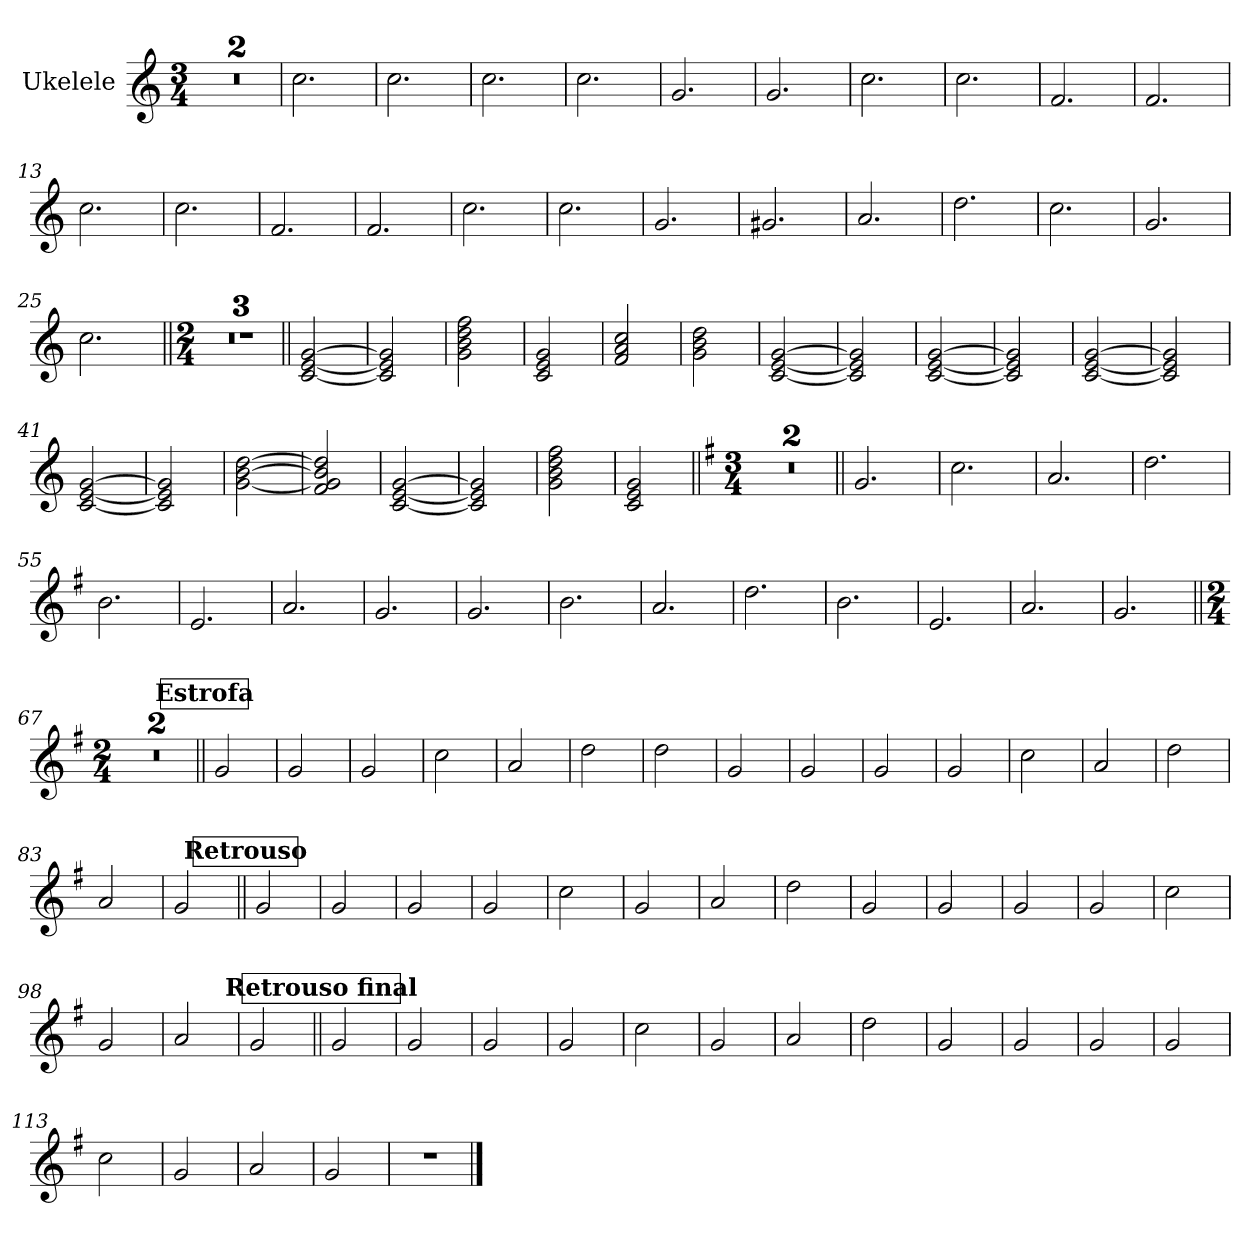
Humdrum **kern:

**kern
*part1
*staff1
*I"Ukelele
*I'Uk.
*clefG2
*k[]
*M3/4
=1
2.r
=2
2.r
=3
2.cc\
=4
2.cc\
=5
2.cc\
=6
2.cc\
=7
2.g/
=8
2.g/
=9
2.cc\
=10
2.cc\
=11
2.f/
=12
2.f/
=13
2.cc\
=14
2.cc\
=15
2.f/
=16
2.f/
=17
2.cc\
=18
2.cc\
!!LO:LB:g=z
=19
2.g/
=20
2.g#X/
=21
2.a/
=22
2.dd\
=23
2.cc\
=24
2.g/
=25
2.cc\
=26||
*M2/4
2r
=27
2r
=28
2r
=29||
[2c/ [2e/ [2g/
=30
2c/] 2e/] 2g/]
=31
2g\ 2b\ 2dd\ 2ff\
=32
2c/ 2e/ 2g/
=33
2f/ 2a/ 2cc/
=34
2g\ 2b\ 2dd\
=35
[2c/ [2e/ [2g/
=36
2c/] 2e/] 2g/]
!!LO:LB:g=z
=37
[2c/ [2e/ [2g/
=38
2c/] 2e/] 2g/]
=39
[2c/ [2e/ [2g/
=40
2c/] 2e/] 2g/]
=41
[2c/ [2e/ [2g/
=42
2c/] 2e/] 2g/]
=43
[2g\ [2b\ [2dd\
=44
2f/ 2g/] 2b/] 2dd/]
=45
[2c/ [2e/ [2g/
=46
2c/] 2e/] 2g/]
=47
2g\ 2b\ 2dd\ 2ff\
=48
2c/ 2e/ 2g/
=49||
*k[f#]
*M3/4
2.r
=50
2.r
=51||
2.g/
=52
2.cc\
=53
2.a/
=54
2.dd\
!!LO:LB:g=z
=55
2.b\
=56
2.e/
=57
2.a/
=58
2.g/
=59
2.g/
=60
2.b\
=61
2.a/
=62
2.dd\
=63
2.b\
=64
2.e/
=65
2.a/
=66
2.g/
=67||
*M2/4
2r
=68
2r
!!LO:REH:place=s1:a:B:fs=14:t=Estrofa
=69||
2g/
=70
2g/
=71
2g/
=72
2cc\
!!LO:LB:g=z
=73
2a/
=74
2dd\
=75
2dd\
=76
2g/
=77
2g/
=78
2g/
=79
2g/
=80
2cc\
=81
2a/
=82
2dd\
=83
2a/
=84
2g/
!!LO:REH:place=s1:a:B:fs=14:t=Retrouso
=85||
2g/
=86
2g/
=87
2g/
=88
2g/
=89
2cc\
=90
2g/
!!LO:LB:g=z
=91
2a/
=92
2dd\
=93
2g/
=94
2g/
=95
2g/
=96
2g/
=97
2cc\
=98
2g/
=99
2a/
=100
2g/
!!LO:REH:place=s1:a:B:fs=14:t=Retrouso final
=101||
2g/
=102
2g/
=103
2g/
=104
2g/
=105
2cc\
=106
2g/
=107
2a/
=108
2dd\
!!LO:LB:g=z
=109
2g/
=110
2g/
=111
2g/
=112
2g/
=113
2cc\
=114
2g/
=115
2a/
=116
2g/
=117
2r
==
*-
